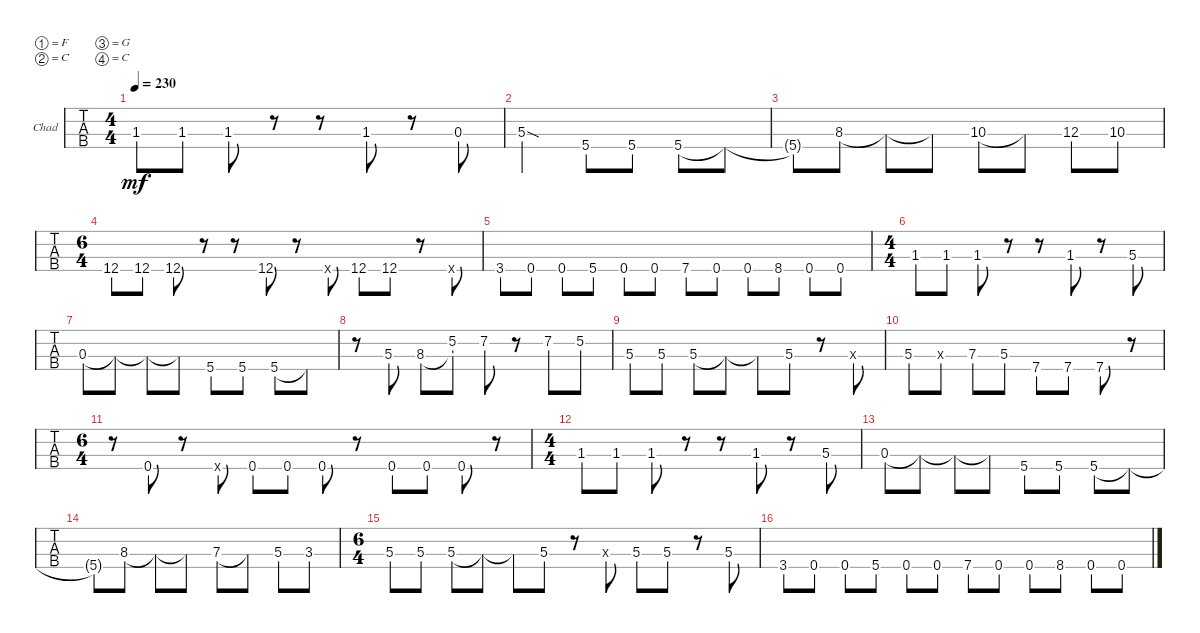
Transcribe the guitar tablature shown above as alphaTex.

\bracketExtendMode groupsimilarinstruments
\firstSystemTrackNameOrientation horizontal
\otherSystemsTrackNameOrientation horizontal
\track ("Doctor Lagorno" "Chad") {solo instrument electricbassfinger}
\staff {tabs}
\tuning (F2 C2 G1 C1)
\ts (4 4)
\tempo 230
\clef f4
\ks c
1.3.8{dy mf} 1.3.8 1.3.8 r.8 r.8 1.3.8 r.8 0.3.8 |
5.3{sod}.2 5.4.8 5.4.8 5.4.8 5.4{t}.8 |
5.4{t}.8 8.3.8 8.3{t}.8 8.3{t}.8 10.3.8 10.3{t}.8 12.3.8 10.3.8 |
\ts (6 4)
12.4.8 12.4.8 12.4.8 r.8 r.8 12.4.8 r.8 0.4{x}.8 12.4.8 12.4.8 r.8 0.4{x}.8 |
3.4.8 0.4.8 0.4.8 5.4.8 0.4.8 0.4.8 7.4.8 0.4.8 0.4.8 8.4.8 0.4.8 0.4.8 |
\ts (4 4)
1.3.8 1.3.8 1.3.8 r.8 r.8 1.3.8 r.8 5.3.8 |
0.3.8 0.3{t}.8 0.3{t}.8 0.3{t}.8 5.4.8 5.4.8 5.4.8 5.4{t}.8 |
r.8 5.3.8 8.3.8 (8.3{ac t} 5.2{ac}).8 7.2{ac}.8 r.8 7.2{ac}.8 5.2.8 |
5.3.8 5.3.8 5.3.8 5.3{t}.8 5.3{t}.8 5.3.8 r.8 0.3{x}.8 |
5.3.8 0.3{x}.8 7.3.8 5.3.8 7.4.8 7.4.8 7.4.8 r.8 |
\ts (6 4)
r.8 0.4.8 r.8 0.4{x}.8 0.4.8 0.4.8 0.4.8 r.8 0.4.8 0.4.8 0.4.8 r.8 |
\ts (4 4)
1.3.8 1.3.8 1.3.8 r.8 r.8 1.3.8 r.8 5.3.8 |
0.3.8 0.3{t}.8 0.3{t}.8 0.3{t}.8 5.4.8 5.4.8 5.4.8 5.4{t}.8 |
5.4{t}.8 8.3.8 8.3{t}.8 8.3{t}.8 7.3.8 7.3{t}.8 5.3.8 3.3.8 |
\ts (6 4)
5.3.8 5.3.8 5.3.8 5.3{t}.8 5.3{t}.8 5.3.8 r.8 0.3{x}.8 5.3.8 5.3.8 r.8 5.3.8 |
3.4.8 0.4.8 0.4.8 5.4.8 0.4.8 0.4.8 7.4.8 0.4.8 0.4.8 8.4.8 0.4.8 0.4.8
